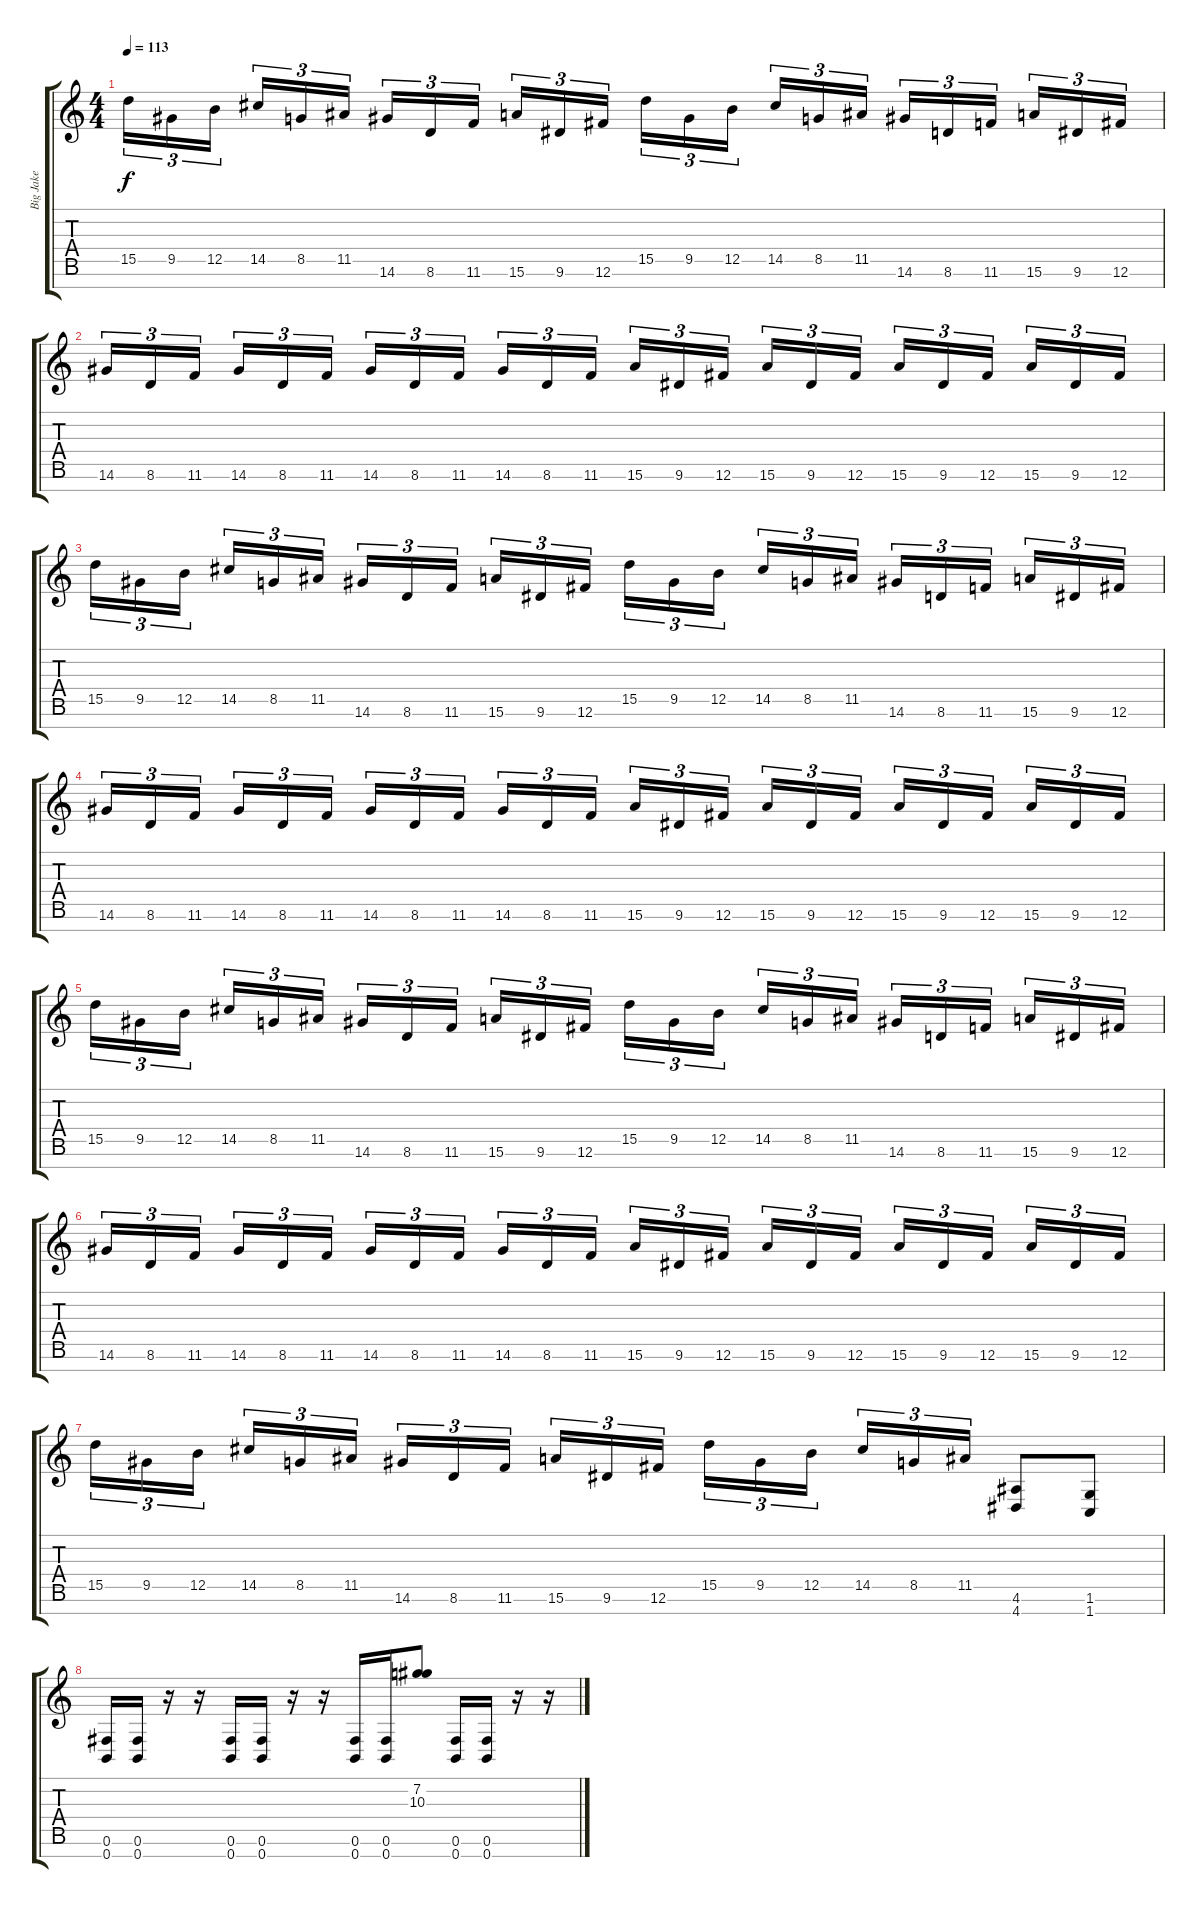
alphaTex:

\track ("Big Jake" "Big Jake") {instrument distortionguitar}
\staff {score tabs}
\tuning (Gb4 Db4 A3 E3 B2 Gb2 B1) {hide}
\ts (4 4)
\tempo 113
\clef g2
\ks c
15.5.16{tu (3 2) dy f} 9.5.16{tu (3 2)} 12.5.16{tu (3 2) beam splitsecondary} 14.5.16{tu (3 2)} 8.5.16{tu (3 2)} 11.5.16{tu (3 2)} 14.6.16{tu (3 2)} 8.6.16{tu (3 2)} 11.6.16{tu (3 2) beam splitsecondary} 15.6.16{tu (3 2)} 9.6.16{tu (3 2)} 12.6.16{tu (3 2)} 15.5.16{tu (3 2)} 9.5.16{tu (3 2)} 12.5.16{tu (3 2) beam splitsecondary} 14.5.16{tu (3 2)} 8.5.16{tu (3 2)} 11.5.16{tu (3 2)} 14.6.16{tu (3 2)} 8.6.16{tu (3 2)} 11.6.16{tu (3 2) beam splitsecondary} 15.6.16{tu (3 2)} 9.6.16{tu (3 2)} 12.6.16{tu (3 2)} |
14.6.16{tu (3 2)} 8.6.16{tu (3 2)} 11.6.16{tu (3 2) beam splitsecondary} 14.6.16{tu (3 2)} 8.6.16{tu (3 2)} 11.6.16{tu (3 2)} 14.6.16{tu (3 2)} 8.6.16{tu (3 2)} 11.6.16{tu (3 2) beam splitsecondary} 14.6.16{tu (3 2)} 8.6.16{tu (3 2)} 11.6.16{tu (3 2)} 15.6.16{tu (3 2)} 9.6.16{tu (3 2)} 12.6.16{tu (3 2) beam splitsecondary} 15.6.16{tu (3 2)} 9.6.16{tu (3 2)} 12.6.16{tu (3 2)} 15.6.16{tu (3 2)} 9.6.16{tu (3 2)} 12.6.16{tu (3 2) beam splitsecondary} 15.6.16{tu (3 2)} 9.6.16{tu (3 2)} 12.6.16{tu (3 2)} |
15.5.16{tu (3 2)} 9.5.16{tu (3 2)} 12.5.16{tu (3 2) beam splitsecondary} 14.5.16{tu (3 2)} 8.5.16{tu (3 2)} 11.5.16{tu (3 2)} 14.6.16{tu (3 2)} 8.6.16{tu (3 2)} 11.6.16{tu (3 2) beam splitsecondary} 15.6.16{tu (3 2)} 9.6.16{tu (3 2)} 12.6.16{tu (3 2)} 15.5.16{tu (3 2)} 9.5.16{tu (3 2)} 12.5.16{tu (3 2) beam splitsecondary} 14.5.16{tu (3 2)} 8.5.16{tu (3 2)} 11.5.16{tu (3 2)} 14.6.16{tu (3 2)} 8.6.16{tu (3 2)} 11.6.16{tu (3 2) beam splitsecondary} 15.6.16{tu (3 2)} 9.6.16{tu (3 2)} 12.6.16{tu (3 2)} |
14.6.16{tu (3 2)} 8.6.16{tu (3 2)} 11.6.16{tu (3 2) beam splitsecondary} 14.6.16{tu (3 2)} 8.6.16{tu (3 2)} 11.6.16{tu (3 2)} 14.6.16{tu (3 2)} 8.6.16{tu (3 2)} 11.6.16{tu (3 2) beam splitsecondary} 14.6.16{tu (3 2)} 8.6.16{tu (3 2)} 11.6.16{tu (3 2)} 15.6.16{tu (3 2)} 9.6.16{tu (3 2)} 12.6.16{tu (3 2) beam splitsecondary} 15.6.16{tu (3 2)} 9.6.16{tu (3 2)} 12.6.16{tu (3 2)} 15.6.16{tu (3 2)} 9.6.16{tu (3 2)} 12.6.16{tu (3 2) beam splitsecondary} 15.6.16{tu (3 2)} 9.6.16{tu (3 2)} 12.6.16{tu (3 2)} |
15.5.16{tu (3 2)} 9.5.16{tu (3 2)} 12.5.16{tu (3 2) beam splitsecondary} 14.5.16{tu (3 2)} 8.5.16{tu (3 2)} 11.5.16{tu (3 2)} 14.6.16{tu (3 2)} 8.6.16{tu (3 2)} 11.6.16{tu (3 2) beam splitsecondary} 15.6.16{tu (3 2)} 9.6.16{tu (3 2)} 12.6.16{tu (3 2)} 15.5.16{tu (3 2)} 9.5.16{tu (3 2)} 12.5.16{tu (3 2) beam splitsecondary} 14.5.16{tu (3 2)} 8.5.16{tu (3 2)} 11.5.16{tu (3 2)} 14.6.16{tu (3 2)} 8.6.16{tu (3 2)} 11.6.16{tu (3 2) beam splitsecondary} 15.6.16{tu (3 2)} 9.6.16{tu (3 2)} 12.6.16{tu (3 2)} |
14.6.16{tu (3 2)} 8.6.16{tu (3 2)} 11.6.16{tu (3 2) beam splitsecondary} 14.6.16{tu (3 2)} 8.6.16{tu (3 2)} 11.6.16{tu (3 2)} 14.6.16{tu (3 2)} 8.6.16{tu (3 2)} 11.6.16{tu (3 2) beam splitsecondary} 14.6.16{tu (3 2)} 8.6.16{tu (3 2)} 11.6.16{tu (3 2)} 15.6.16{tu (3 2)} 9.6.16{tu (3 2)} 12.6.16{tu (3 2) beam splitsecondary} 15.6.16{tu (3 2)} 9.6.16{tu (3 2)} 12.6.16{tu (3 2)} 15.6.16{tu (3 2)} 9.6.16{tu (3 2)} 12.6.16{tu (3 2) beam splitsecondary} 15.6.16{tu (3 2)} 9.6.16{tu (3 2)} 12.6.16{tu (3 2)} |
15.5.16{tu (3 2)} 9.5.16{tu (3 2)} 12.5.16{tu (3 2) beam splitsecondary} 14.5.16{tu (3 2)} 8.5.16{tu (3 2)} 11.5.16{tu (3 2)} 14.6.16{tu (3 2)} 8.6.16{tu (3 2)} 11.6.16{tu (3 2) beam splitsecondary} 15.6.16{tu (3 2)} 9.6.16{tu (3 2)} 12.6.16{tu (3 2)} 15.5.16{tu (3 2)} 9.5.16{tu (3 2)} 12.5.16{tu (3 2) beam splitsecondary} 14.5.16{tu (3 2)} 8.5.16{tu (3 2)} 11.5.16{tu (3 2)} (4.6 4.7).8 (1.6 1.7).8 |
(0.6 0.7).16 (0.6 0.7).16 r.16 r.16 (0.6 0.7).16 (0.6 0.7).16 r.16 r.16 (0.6 0.7).16 (0.6 0.7).16 (7.2 10.3).8 (0.6 0.7).16 (0.6 0.7).16 r.16 r.16
